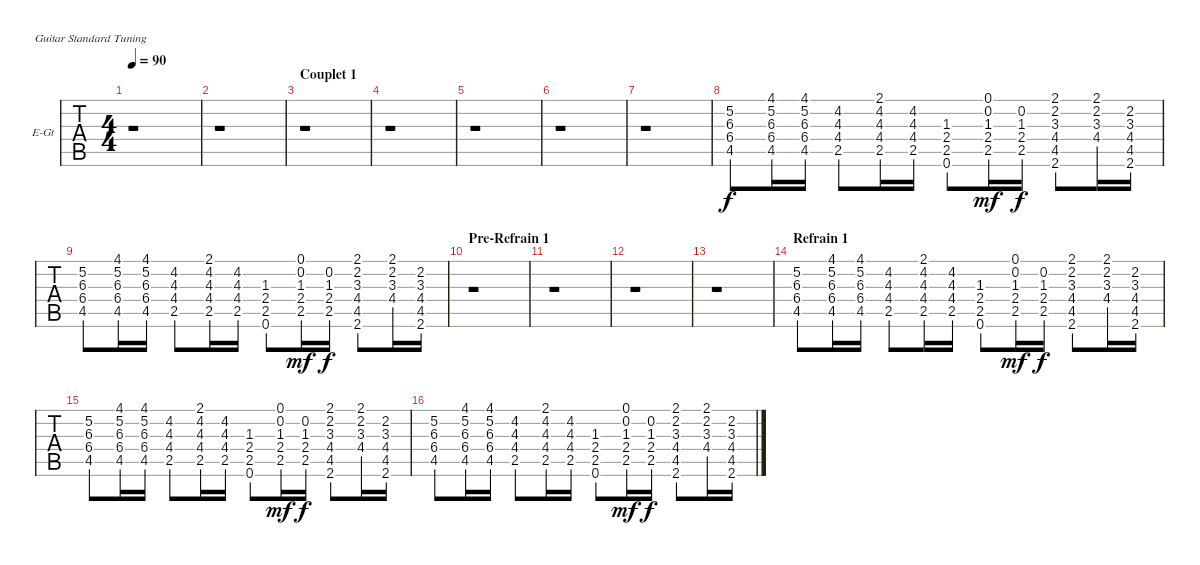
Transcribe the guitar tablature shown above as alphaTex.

\bracketExtendMode groupsimilarinstruments
\firstSystemTrackNameOrientation horizontal
\otherSystemsTrackNameOrientation horizontal
\track ("Guitare Sat" "E-Gt") {instrument distortionguitar}
\staff {tabs}
\tuning (E4 B3 G3 D3 A2 E2)
\ts (4 4)
\tempo 90
\clef g2
\ks c
r.1{dy f instrument distortionguitar} |
r.1 |
\section ("" "Couplet 1")
r.1 |
r.1 |
r.1 |
r.1 |
r.1 |
(5.2 6.3 6.4 4.5).8 (4.1 5.2 6.3 6.4 4.5).16 (4.1 5.2 6.3 6.4 4.5).16 (4.2 4.3 4.4 2.5).8 (2.1 4.2 4.3 4.4 2.5).16 (4.2 4.3 4.4 2.5).16 (1.3 2.4 2.5 0.6).8 (0.1 0.2 1.3 2.4 2.5).16{dy mf} (0.2 1.3 2.4 2.5).16{dy f} (2.1 2.2 3.3 4.4 4.5 2.6).8 (2.1 2.2 3.3 4.4).16 (2.2 3.3 4.4 4.5 2.6).16 |
(5.2 6.3 6.4 4.5).8 (4.1 5.2 6.3 6.4 4.5).16 (4.1 5.2 6.3 6.4 4.5).16 (4.2 4.3 4.4 2.5).8 (2.1 4.2 4.3 4.4 2.5).16 (4.2 4.3 4.4 2.5).16 (1.3 2.4 2.5 0.6).8 (0.1 0.2 1.3 2.4 2.5).16{dy mf} (0.2 1.3 2.4 2.5).16{dy f} (2.1 2.2 3.3 4.4 4.5 2.6).8 (2.1 2.2 3.3 4.4).16 (2.2 3.3 4.4 4.5 2.6).16 |
\section ("" "Pre-Refrain 1")
r.1 |
r.1 |
r.1 |
r.1 |
\section ("" "Refrain 1")
(5.2 6.3 6.4 4.5).8 (4.1 5.2 6.3 6.4 4.5).16 (4.1 5.2 6.3 6.4 4.5).16 (4.2 4.3 4.4 2.5).8 (2.1 4.2 4.3 4.4 2.5).16 (4.2 4.3 4.4 2.5).16 (1.3 2.4 2.5 0.6).8 (0.1 0.2 1.3 2.4 2.5).16{dy mf} (0.2 1.3 2.4 2.5).16{dy f} (2.1 2.2 3.3 4.4 4.5 2.6).8 (2.1 2.2 3.3 4.4).16 (2.2 3.3 4.4 4.5 2.6).16 |
(5.2 6.3 6.4 4.5).8 (4.1 5.2 6.3 6.4 4.5).16 (4.1 5.2 6.3 6.4 4.5).16 (4.2 4.3 4.4 2.5).8 (2.1 4.2 4.3 4.4 2.5).16 (4.2 4.3 4.4 2.5).16 (1.3 2.4 2.5 0.6).8 (0.1 0.2 1.3 2.4 2.5).16{dy mf} (0.2 1.3 2.4 2.5).16{dy f} (2.1 2.2 3.3 4.4 4.5 2.6).8 (2.1 2.2 3.3 4.4).16 (2.2 3.3 4.4 4.5 2.6).16 |
(5.2 6.3 6.4 4.5).8 (4.1 5.2 6.3 6.4 4.5).16 (4.1 5.2 6.3 6.4 4.5).16 (4.2 4.3 4.4 2.5).8 (2.1 4.2 4.3 4.4 2.5).16 (4.2 4.3 4.4 2.5).16 (1.3 2.4 2.5 0.6).8 (0.1 0.2 1.3 2.4 2.5).16{dy mf} (0.2 1.3 2.4 2.5).16{dy f} (2.1 2.2 3.3 4.4 4.5 2.6).8 (2.1 2.2 3.3 4.4).16 (2.2 3.3 4.4 4.5 2.6).16
